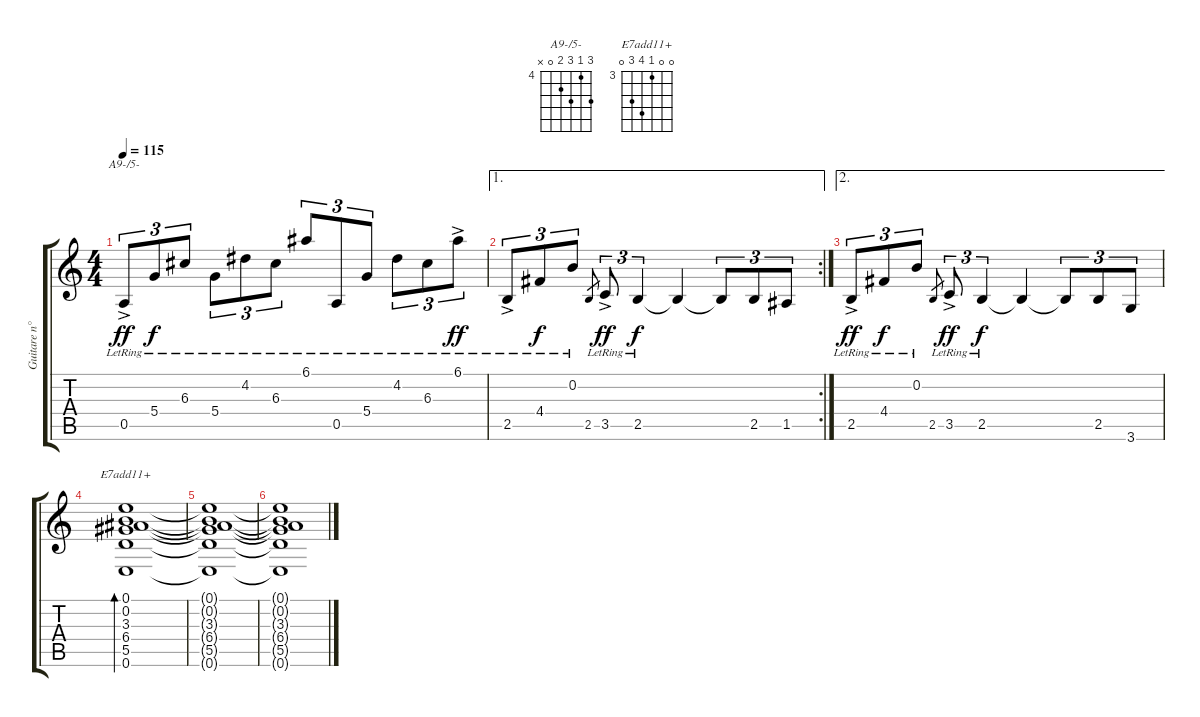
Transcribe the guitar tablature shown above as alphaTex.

\track ("Guitare n°3" "Guitare n°") {instrument acousticguitarsteel}
\staff {score tabs}
\tuning (E4 B3 G3 D3 A2 E2) {hide}
\chord ("A9-/5-" 6 4 6 5 0 x) {firstfret 4}
\chord ("E7add11+" 0 0 3 6 5 0) {firstfret 3}
\ts (4 4)
\tempo 115
\clef g2
\ks c
0.5{ac lr}.8{tu (3 2) ch "A9-/5-" dy ff} 5.4{lr}.8{tu (3 2) dy f} 6.3{lr}.8{tu (3 2)} 5.4{lr}.8{tu (3 2)} 4.2{lr}.8{tu (3 2)} 6.3{lr}.8{tu (3 2)} 6.1{lr}.8{tu (3 2)} 0.5{lr}.8{tu (3 2)} 5.4{lr}.8{tu (3 2)} 4.2{lr}.8{tu (3 2)} 6.3{lr}.8{tu (3 2)} 6.1{ac lr}.8{tu (3 2) dy ff} |
\ae 1
\rc 2
2.5{ac lr}.8{tu (3 2)} 4.4{lr}.8{tu (3 2) dy f} 0.2{lr}.8{tu (3 2)} 2.5.8{gr} 3.5{ac lr}.8{tu (3 2) dy ff} 2.5{lr}.4{tu (3 2) dy f} 2.5{t}.4 2.5{t}.8{tu (3 2)} 2.5.8{tu (3 2)} 1.5.8{tu (3 2)} |
\ae 2
2.5{ac lr}.8{tu (3 2) dy ff} 4.4{lr}.8{tu (3 2) dy f} 0.2{lr}.8{tu (3 2)} 2.5.8{gr} 3.5{ac lr}.8{tu (3 2) dy ff} 2.5{lr}.4{tu (3 2) dy f} 2.5{t}.4 2.5{t}.8{tu (3 2)} 2.5.8{tu (3 2)} 3.6.8{tu (3 2)} |
(0.1 0.2 3.3 6.4 5.5 0.6).1{bd 480 ch "E7add11+"} |
(0.1{t} 0.2{t} 3.3{t} 6.4{t} 5.5{t} 0.6{t}).1 |
(0.1{t} 0.2{t} 3.3{t} 6.4{t} 5.5{t} 0.6{t}).1
